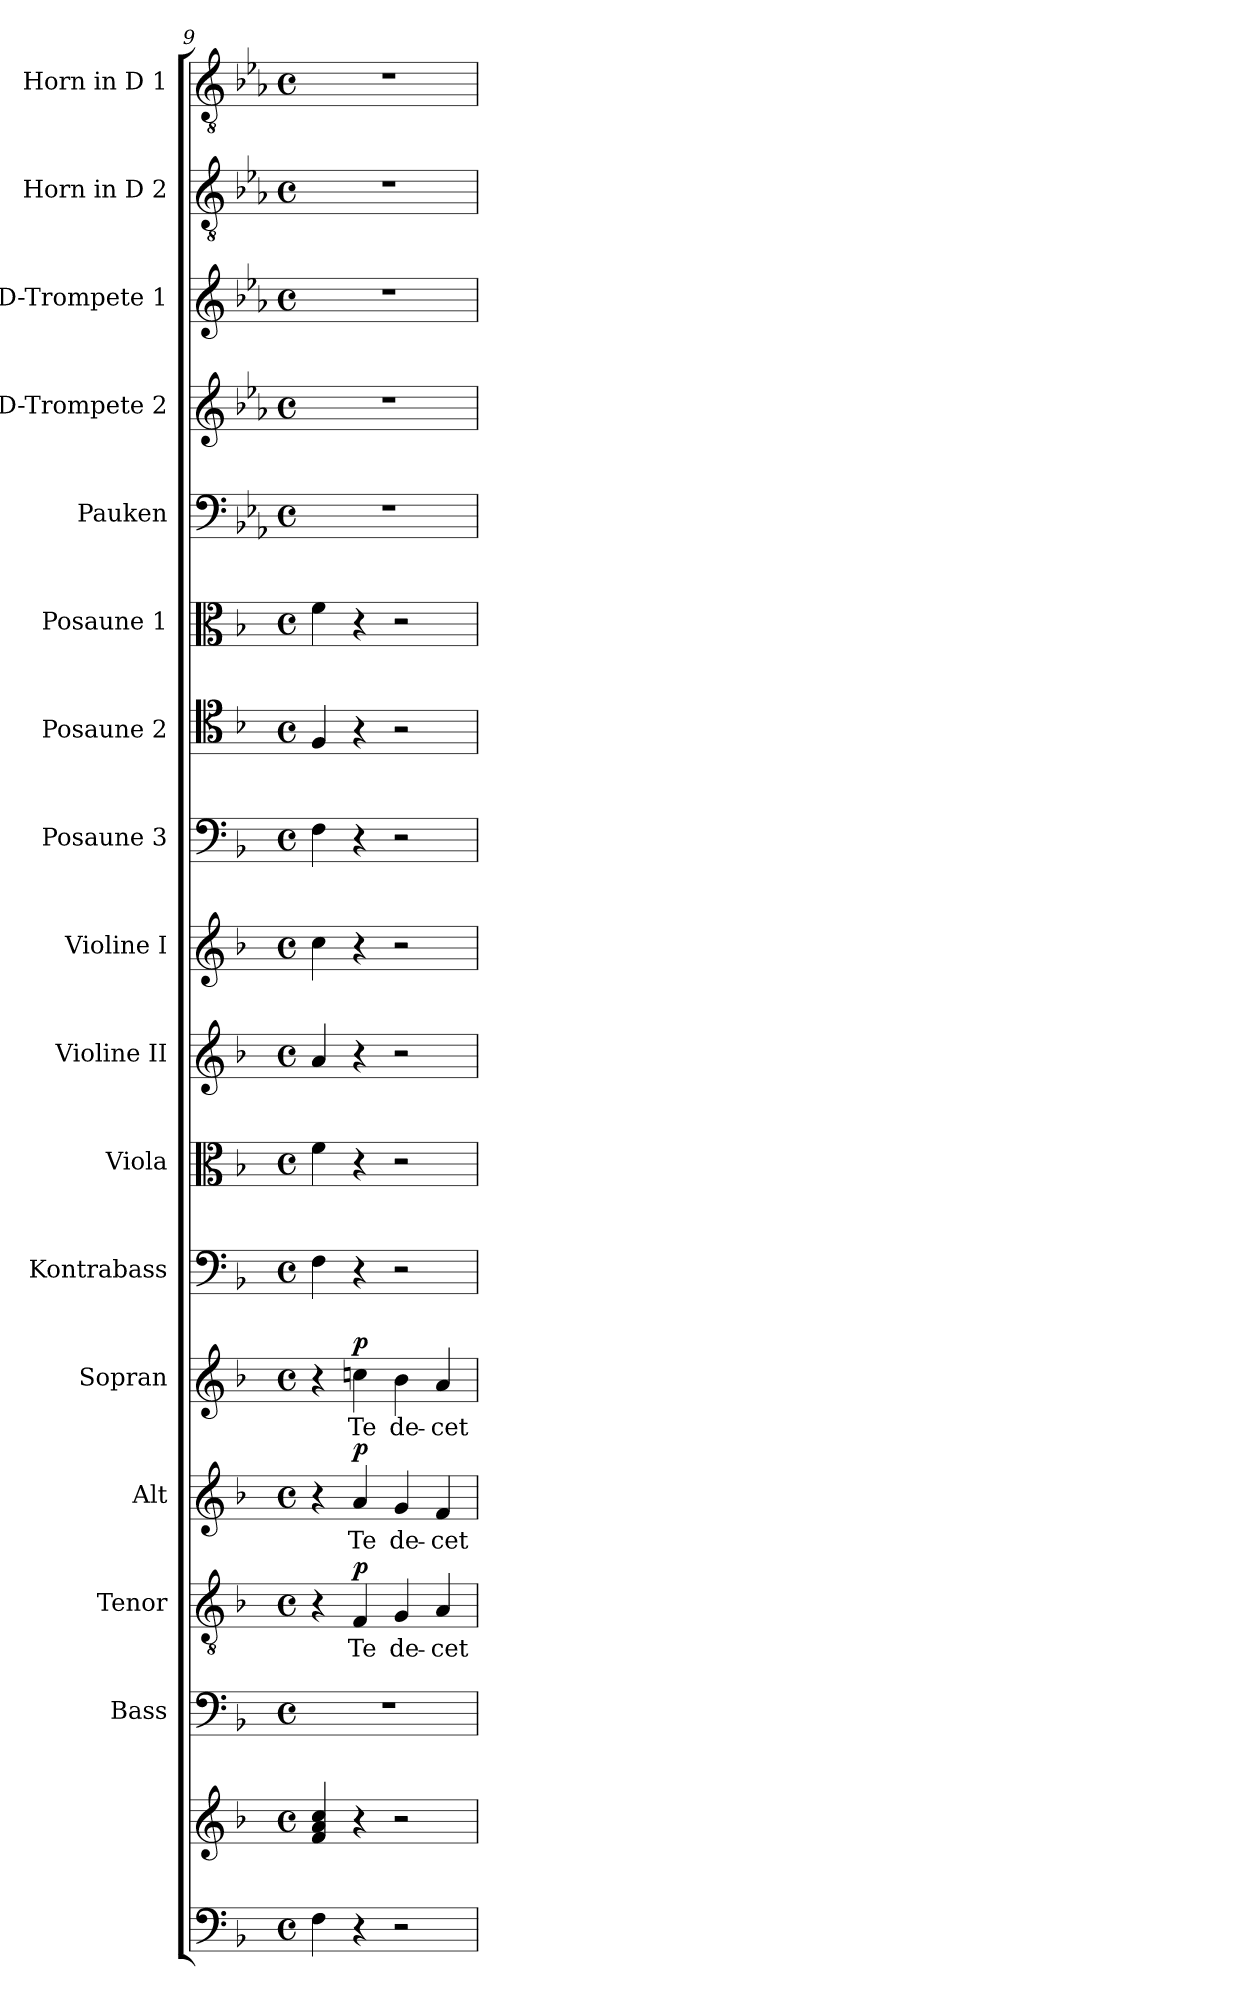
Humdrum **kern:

**kern	**kern	**kern	**kern	**text	**dynam	**kern	**text	**dynam	**kern	**text	**dynam	**kern	**kern	**kern	**kern	**kern	**kern	**kern	**kern	**kern	**kern	**kern	**kern
*part17	*part17	*part16	*part15	*part15	*part15	*part14	*part14	*part14	*part13	*part13	*part13	*part12	*part11	*part10	*part9	*part8	*part7	*part6	*part5	*part4	*part3	*part2	*part1
*staff18	*staff17	*staff16	*staff15	*staff15	*staff15	*staff14	*staff14	*staff14	*staff13	*staff13	*staff13	*staff12	*staff11	*staff10	*staff9	*staff8	*staff7	*staff6	*staff5	*staff4	*staff3	*staff2	*staff1
*	*	*I"Bass	*I"Tenor	*	*	*I"Alt	*	*	*I"Sopran	*	*	*I"Kontrabass	*I"Viola	*I"Violine II	*I"Violine I	*I"Posaune 3	*I"Posaune 2	*I"Posaune 1	*I"Pauken	*I"D-Trompete 2	*I"D-Trompete 1	*I"Horn in D 2	*I"Horn in D 1
*	*	*I'B.	*I'T.	*	*	*I'A.	*	*	*I'S.	*	*	*I'Kb.	*I'Vla.	*I'Vl. II	*I'Vl. I	*I'Pos. 3	*I'Pos. 2	*I'Pos. 1	*I'Pk.	*I'D Trp. 2	*I'D Trp. 1	*I'Hrn. 2	*I'Hrn. 1
*clefF4	*clefG2	*clefF4	*clefGv2	*	*	*clefG2	*	*	*clefG2	*	*	*clefF4	*clefC3	*clefG2	*clefG2	*clefF4	*clefC4	*clefC3	*clefF4	*clefG2	*clefG2	*clefGv2	*clefGv2
*	*	*	*	*	*	*	*	*	*	*	*	*ITrd7c12	*	*	*	*	*	*	*ITrd-1c-2	*ITrd-1c-2	*ITrd-1c-2	*ITrd-1c-2	*ITrd-1c-2
*k[b-]	*k[b-]	*k[b-]	*k[b-]	*	*	*k[b-]	*	*	*k[b-]	*	*	*k[b-]	*k[b-]	*k[b-]	*k[b-]	*k[b-]	*k[b-]	*k[b-]	*k[b-]	*k[b-]	*k[b-]	*k[b-]	*k[b-]
*F:	*F:	*F:	*F:	*	*	*F:	*	*	*F:	*	*	*F:	*F:	*F:	*F:	*F:	*F:	*F:	*F:	*F:	*F:	*F:	*F:
*M4/4	*M4/4	*M4/4	*M4/4	*	*	*M4/4	*	*	*M4/4	*	*	*M4/4	*M4/4	*M4/4	*M4/4	*M4/4	*M4/4	*M4/4	*M4/4	*M4/4	*M4/4	*M4/4	*M4/4
*met(c)	*met(c)	*met(c)	*met(c)	*	*	*met(c)	*	*	*met(c)	*	*	*met(c)	*met(c)	*met(c)	*met(c)	*met(c)	*met(c)	*met(c)	*met(c)	*met(c)	*met(c)	*met(c)	*met(c)
=9	=9	=9	=9	=9	=9	=9	=9	=9	=9	=9	=9	=9	=9	=9	=9	=9	=9	=9	=9	=9	=9	=9	=9
4F\	4f/ 4a/ 4cc/	1r	4r	.	.	4r	.	.	4r	.	.	4FF\	4f\	4a/	4cc\	4F\	4F/	4f\	1r	1r	1r	1r	1r
!	!	!	!	!LO:LY:b	!LO:DY:a	!	!LO:LY:b	!LO:DY:a	!	!LO:LY:b	!LO:DY:a	!	!	!	!	!	!	!	!	!	!	!	!
4r	4r	.	4F/	Te	p	4a/	Te	p	4ccn\	Te	p	4r	4r	4r	4r	4r	4r	4r	.	.	.	.	.
!	!	!	!	!LO:LY:b	!	!	!LO:LY:b	!	!	!LO:LY:b	!	!	!	!	!	!	!	!	!	!	!	!	!
2r	2r	.	4G/	de-	.	4g/	de-	.	4b-\	de-	.	2r	2r	2r	2r	2r	2r	2r	.	.	.	.	.
!	!	!	!	!LO:LY:b	!	!	!LO:LY:b	!	!	!LO:LY:b	!	!	!	!	!	!	!	!	!	!	!	!	!
.	.	.	4A/	-cet	.	4f/	-cet	.	4a/	-cet	.	.	.	.	.	.	.	.	.	.	.	.	.
=	=	=	=	=	=	=	=	=	=	=	=	=	=	=	=	=	=	=	=	=	=	=	=
*-	*-	*-	*-	*-	*-	*-	*-	*-	*-	*-	*-	*-	*-	*-	*-	*-	*-	*-	*-	*-	*-	*-	*-
